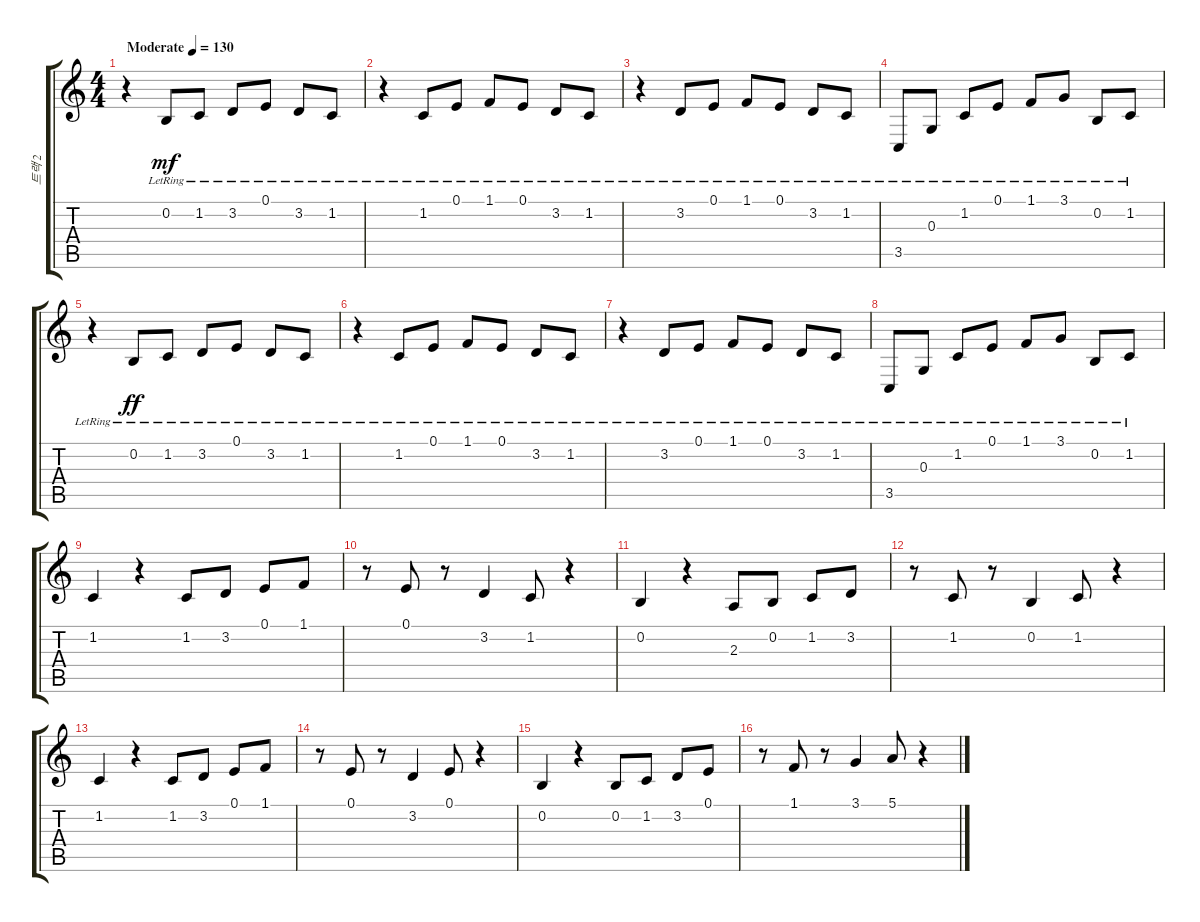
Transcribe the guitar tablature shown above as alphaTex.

\track ("트랙 2" "트랙 2") {instrument acousticgrandpiano}
\staff {score tabs}
\tuning (E4 B3 G3 D3 A2 E2) {hide}
\ts (4 4)
\tempo (130 "Moderate")
\clef g2
\ks c
r.4{dy mf instrument acousticgrandpiano} 0.2{lr}.8 1.2{lr}.8 3.2{lr}.8 0.1{lr}.8 3.2{lr}.8 1.2{lr}.8 |
r.4 1.2{lr}.8 0.1{lr}.8 1.1{lr}.8 0.1{lr}.8 3.2{lr}.8 1.2{lr}.8 |
r.4 3.2{lr}.8 0.1{lr}.8 1.1{lr}.8 0.1{lr}.8 3.2{lr}.8 1.2{lr}.8 |
3.5{lr}.8 0.3{lr}.8 1.2{lr}.8 0.1{lr}.8 1.1{lr}.8 3.1{lr}.8 0.2{lr}.8 1.2{lr}.8 |
r.4 0.2{lr}.8{dy ff} 1.2{lr}.8 3.2{lr}.8 0.1{lr}.8 3.2{lr}.8 1.2{lr}.8 |
r.4 1.2{lr}.8 0.1{lr}.8 1.1{lr}.8 0.1{lr}.8 3.2{lr}.8 1.2{lr}.8 |
r.4 3.2{lr}.8 0.1{lr}.8 1.1{lr}.8 0.1{lr}.8 3.2{lr}.8 1.2{lr}.8 |
3.5{lr}.8 0.3{lr}.8 1.2{lr}.8 0.1{lr}.8 1.1{lr}.8 3.1{lr}.8 0.2{lr}.8 1.2{lr}.8 |
1.2.4 r.4 1.2.8 3.2.8 0.1.8 1.1.8 |
r.8 0.1.8 r.8 3.2.4 1.2.8 r.4 |
0.2.4 r.4 2.3.8 0.2.8 1.2.8 3.2.8 |
r.8 1.2.8 r.8 0.2.4 1.2.8 r.4 |
1.2.4 r.4 1.2.8 3.2.8 0.1.8 1.1.8 |
r.8 0.1.8 r.8 3.2.4 0.1.8 r.4 |
0.2.4 r.4 0.2.8 1.2.8 3.2.8 0.1.8 |
r.8 1.1.8 r.8 3.1.4 5.1.8 r.4
